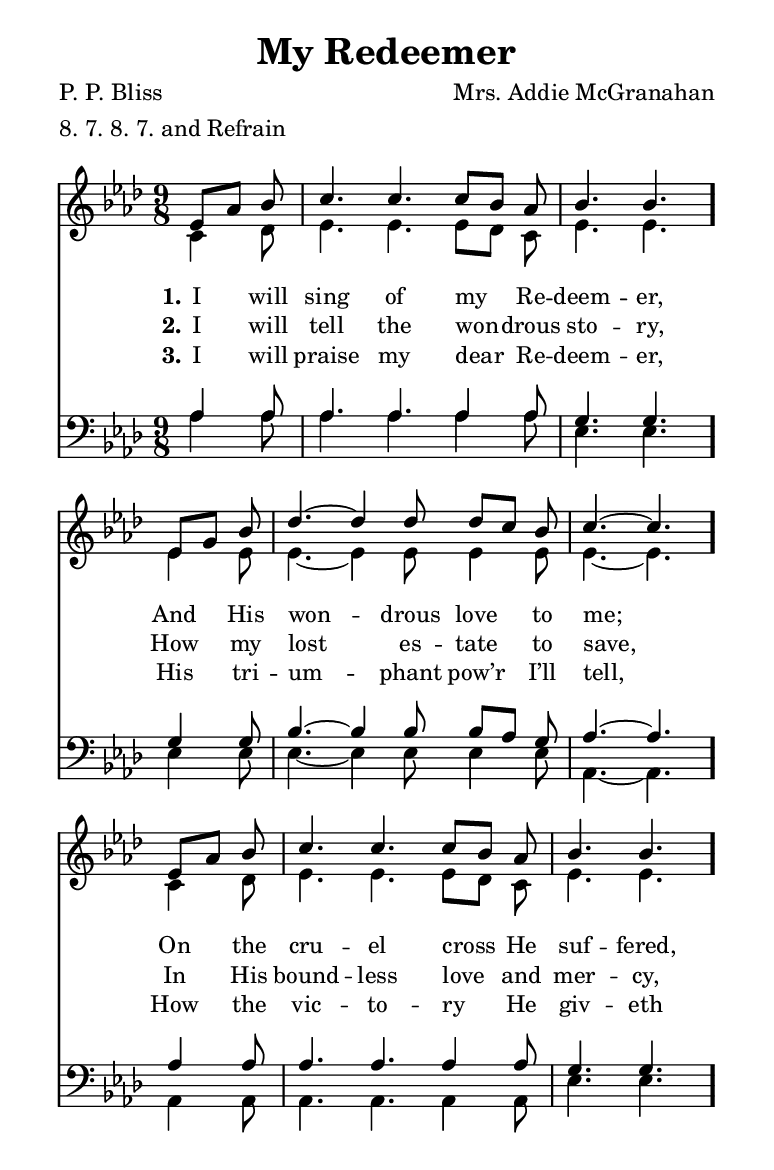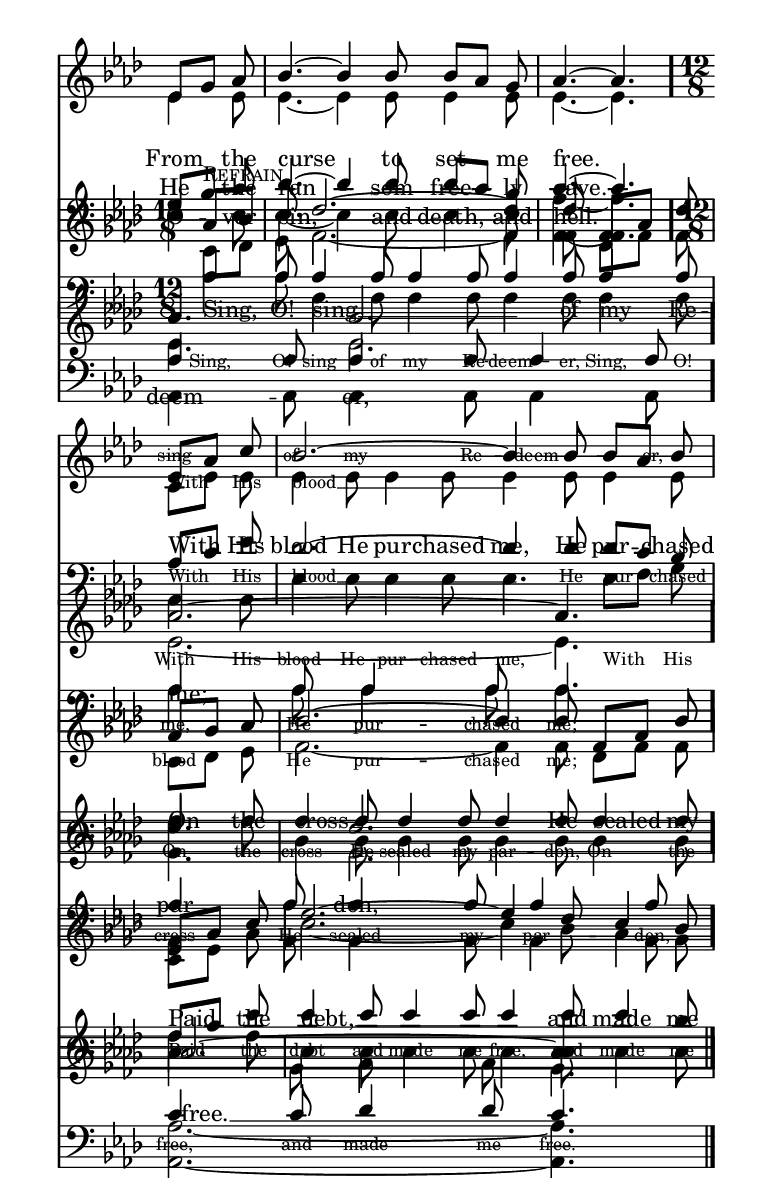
\include "common/global.ily"
\paper {
  \include "common/paper.ily"
  %ragged-bottom = ##t
  ragged-last-bottom = ##t
  systems-per-page = ##f
  page-count = 2
}

\header{
  hymnnumber = "23"
  title = "My Redeemer"
  tunename = ""
  meter = "8. 7. 8. 7. and Refrain"
  poet = "P. P. Bliss"
  composer = "Mrs. Addie McGranahan"
  %copyright = ""
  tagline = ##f
}

% for fermata in MIDI
ta = { \tempo 4=80 }
tb = { \tempo 4=40 }

patternAA = { c8[ c8] c8 | c4. c4. c8[ c8] c8         | c4. c4.         }
patternAB = { c4      c8 | c4. c4. c8[ c8] c8         | c4. c4.         }
patternAC = { c4      c8 | c4. c4. c4      c8         | c4. c4.         }
patternAD = { c8[ c8] c8 | c4. ~ c4 c8 c8[ c8] c8     | c4. ~ c4.       }
patternAE = { c4      c8 | c4. ~ c4 c8 c4      c8     | c4. ~ c4.       }
patternAF = { c4      c8 | c4. ~ c4 c8 c8[ c8] c8     | c4. ~ c4.       }

patternBA = { c8[ c8] c8 | c2. ~ c4 c8 c8[ c8] c8     | c4. c2.         }
patternBB = { c8[ c8] c8 | c2. ~ c4 c8 c8[ c8] c8     | c2. ~ c4.       }
patternBC = { c8[ c8] c8 | c4 c8 c4 c8 c4 c8 c4 c8    | c2. ~ c4.       }
patternBD = { c8[ c8] c8 | c2. ~ c4 c8 c4 c8          | c2. ~ c4.       }
patternBE = { c8[ c8] c8 | c2. ~ c4 c8 c4 c8          | c4 c8 c4 c8 c4. }

patternCA = { c4 c8      }
patternCB = { c8[ c8] c8 | c2. ~ c4 c8 c8[ c8] c8     | c4 c8 c4 c8 c4. }
patternCC = { c4 c8      | c4 c8 c4 c8 c4. c8[ c8] c8 | c4 c8 c4 c8 c4. }
patternCD = { c8[ c8] c8 | c4 c8 c4 c8 c4 c8 c4 c8    | c4 c8 c4 c8 c4. }
patternCE = { c4 c8      | c4 c8 c4 c8 c4 c8 c4 c8    | c2. ~ c4.       }

global = {
  \include "common/overrides.ily"
  \override Staff.TimeSignature.style = #'()
  \time 9/8
  \override Score.MetronomeMark.transparent = ##t % hide all fermata changes too
  \ta
  \key aes \major
  \partial 4.
  \autoBeamOff
}

notesSoprano = {
\global
\relative c' {

  \changePitch \patternAA { ees aes bes  | c c c bes aes           | bes bes }
  \changePitch \patternAD { ees, g bes   | des des des des c bes   | c c     }
  \changePitch \patternAA { ees, aes bes | c c c bes aes           | bes bes }
  \changePitch \patternAD { ees, g aes   | bes bes bes bes aes g   | aes aes }

  << s^\markup { \small \caps "Refrain"  }
  \time 12/8
  \set Timing.measurePosition = #(ly:make-moment -3 8)
  \changePitch \patternBA { aes bes c    | des des des f, aes des  | c c     } >>
  \changePitch \patternBB { ees, aes c   | bes bes bes bes aes bes | c c     }
  \changePitch \patternBA { aes bes c    | des des des f, aes des  | c c     }
  \changePitch \patternBD { ees, aes c   | ees ees des c bes       | aes aes }

  \bar "|."

}
}

notesAlto = {
\global
\relative e' {

  \changePitch \patternAB { c des     | ees ees ees des c               | ees ees         }
  \changePitch \patternAE { ees ees   | ees ees ees ees ees             | ees ees         }
  \changePitch \patternAB { c des     | ees ees ees des c               | ees ees         }
  \changePitch \patternAE { ees ees   | ees ees ees ees ees             | ees ees         }

  \changePitch \patternBA { c des ees | f f f des f f                   | ees ees         }
  \changePitch \patternBC { c ees ees | ees ees ees ees ees ees ees ees | ees ees         }
  \changePitch \patternBA { c des ees | f f f des f f                   | ees ees         }
  \changePitch \patternBE { c ees aes | c c bes aes g                   | aes ees f f ees }

}
}

notesTenor = {
\global
\relative a {

  \changePitch \patternAC { aes aes   | aes aes aes aes                 | g g                     }
  \changePitch \patternAF { g g       | bes bes bes bes aes g           | aes aes                 }
  \changePitch \patternAC { aes aes   | aes aes aes aes                 | g g                     }
  \changePitch \patternAD { g bes c   | des des des des c bes           | c c                     }

  \changePitch \patternCA { aes aes   | aes aes aes aes aes aes aes aes | aes aes aes aes aes aes }
  \changePitch \patternCB { aes c ees | des des des des c bes           | aes aes aes aes aes     }
  \changePitch \patternCA { aes aes   | aes aes aes aes aes aes aes aes | aes aes aes aes aes aes }
  \changePitch \patternCD { aes c ees | ees ees ees ees ees ees ees des | c c des des c           }

}
}

notesBass = {
\global
\relative f {

  \changePitch \patternAC { aes aes  | aes aes aes aes                  | ees ees                   }
  \changePitch \patternAE { ees ees  | ees ees ees ees ees              | aes, aes                  }
  \changePitch \patternAC { aes aes  | aes aes aes aes                  | ees' ees                  }
  \changePitch \patternAE { ees ees  | ees ees ees ees ees              | < aes aes, > < aes aes, > }

  \changePitch \patternCA { aes aes  | des, des des des des des des des | aes aes aes aes aes aes   }
  \changePitch \patternCC { aes aes  | ees' ees ees ees ees ees f g     | aes aes aes aes aes       }
  \changePitch \patternCA { aes aes  | des, des des des des des des des | aes aes aes aes aes aes   }
  \changePitch \patternCE { aes' aes | ees ees ees ees ees ees ees ees  | < aes aes, > < aes aes, > }

}
}

SopranoRefrainA = \lyricmode {

\override LyricText.font-size = #-2
\repeat unfold 38 { \skip 4 }
With His blood __

}

SopranoRefrainB = \lyricmode {

\repeat unfold 53 { \skip 4 }
Paid the debt, __ and made me free. __ \bar "." \break

}

% Also lead (soprano) for most of it (second line of refrain excepted)
% The alto also deviates from this on the fourth line of the refrain, but it is
% probably easier to divide them this way than an unanalysed alternative.
AltoRefrain = \lyricmode {

Sing, O! sing __ of my Re -- deem -- er, \bar "." \break
With His blood He pur -- chased me, He pur -- chased me; __ \bar "." \break
\pageBreak
On the cross __ He sealed my par -- don, \bar "." \break
%Paid the debt, __ and made me free. __ \bar "." \break

}

% This refrain not used in layout, just for lyrics extraction
RefrainA = \lyricmode {

Sing, O! sing of my Re -- deem -- er,
With His blood He pur -- chased me, He pur -- chased me;
On the cross He sealed my par -- don,
Paid the debt, and made me free.

}

TenorRefrain = \lyricmode {

\override LyricText.font-size = #-2
\repeat unfold 46 { \skip 4 }
With His blood __ He pur -- chased me, He pur -- chased me;
On the cross He sealed my par -- don, On the cross He sealed my par -- don,
Paid the debt and made me free, and made me free, and made me free.

}

BassRefrain = \lyricmode {

\override LyricText.font-size = #-2
\repeat unfold 30 { \skip 4 }
Sing, O! sing of my Re -- deem -- er, Sing, O! sing of my Re -- deem -- er,
With His blood He pur -- chased me, With His blood He pur -- chased me;
\repeat unfold 26 { \skip 4 }
free. __

}

wordsA = \lyricmode {
\set stanza = "1."

I will sing of my Re -- deem -- er, \bar "."
And His won -- drous love to me; \bar "." \break
On the cru -- el cross He suf -- fered, \bar "."
From the curse to set me free. \bar "." \break

}

wordsB = \lyricmode {
\set stanza = "2."

I will tell the won -- drous sto -- ry,
How my lost es -- tate to save,
In His bound -- less love and mer -- cy,
He the ran -- som free -- ly gave.

{ { \AltoRefrain } }

}

wordsC = \lyricmode {
\set stanza = "3."

I will praise my dear Re -- deem -- er,
His tri -- um -- phant pow’r I’ll tell,
How the vic -- to -- ry He giv -- eth
O -- ver sin, and death, and hell.

}

\score {
  \context ChoirStaff <<
    \context Staff = upper <<
      \set ChoirStaff.systemStartDelimiter = #'SystemStartBar
      \context Voice  = sopranos { \voiceOne << \notesSoprano >> }
      \context Voice  = altos { \voiceTwo << \notesAlto >> }
	  % Synch to altos for convenience
      \context Lyrics = one   \lyricsto altos \wordsA
      \context Lyrics = two   \lyricsto altos \wordsB
      \context Lyrics = three \lyricsto altos \wordsC
    >>
	\new Lyrics \with { alignAboveContext = upper } \lyricsto sopranos \SopranoRefrainA
	\new Lyrics \with { alignBelowContext = upper } \lyricsto sopranos \SopranoRefrainB
    \context Staff = men <<
      \clef bass
      \context Voice  = tenors { \voiceOne << \notesTenor >> }
      \context Voice  = basses { \voiceTwo << \notesBass >> }
    >>
	\new Lyrics \with { alignAboveContext = men } \lyricsto tenors \TenorRefrain
	\new Lyrics \with { alignBelowContext = men } \lyricsto basses \BassRefrain
  >>
  \layout {
    \include "common/layout.ily"
  }
  \midi{
    \include "common/midi.ily"
  }
}

\version "2.18.0"  % necessary for upgrading to future LilyPond versions.

% vi:set et ts=2 sw=2 ai nocindent syntax=lilypond:
